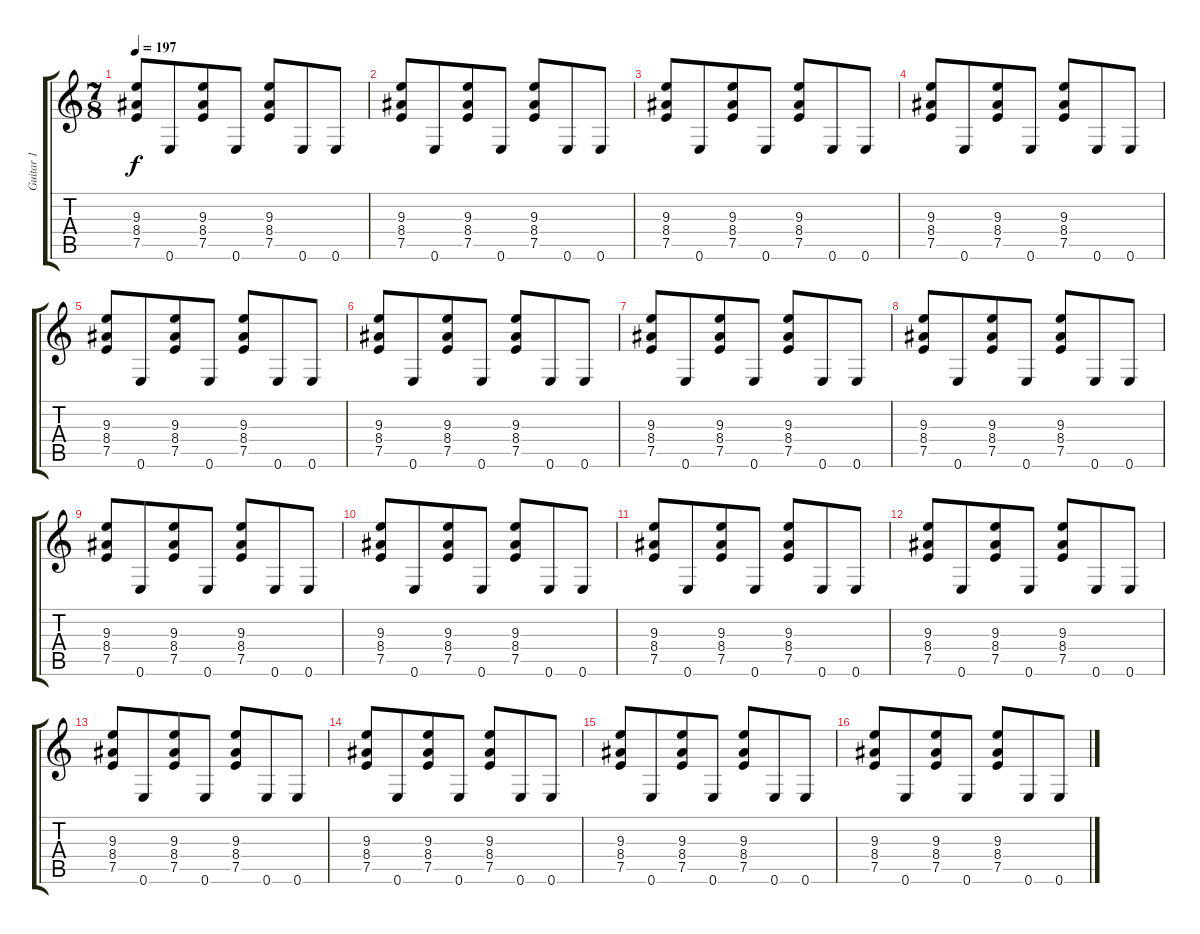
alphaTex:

\track ("Guitar 1" "Guitar 1") {instrument distortionguitar}
\staff {score tabs}
\tuning (E4 B3 G3 D3 A2 E2) {hide}
\ts (7 8)
\tempo 197
\clef g2
\ks c
(9.3 8.4 7.5).8{dy f instrument distortionguitar} 0.6.8 (9.3 8.4 7.5).8 0.6.8 (9.3 8.4 7.5).8 0.6.8 0.6.8 |
(9.3 8.4 7.5).8 0.6.8 (9.3 8.4 7.5).8 0.6.8 (9.3 8.4 7.5).8 0.6.8 0.6.8 |
(9.3 8.4 7.5).8 0.6.8 (9.3 8.4 7.5).8 0.6.8 (9.3 8.4 7.5).8 0.6.8 0.6.8 |
(9.3 8.4 7.5).8 0.6.8 (9.3 8.4 7.5).8 0.6.8 (9.3 8.4 7.5).8 0.6.8 0.6.8 |
(9.3 8.4 7.5).8 0.6.8 (9.3 8.4 7.5).8 0.6.8 (9.3 8.4 7.5).8 0.6.8 0.6.8 |
(9.3 8.4 7.5).8 0.6.8 (9.3 8.4 7.5).8 0.6.8 (9.3 8.4 7.5).8 0.6.8 0.6.8 |
(9.3 8.4 7.5).8 0.6.8 (9.3 8.4 7.5).8 0.6.8 (9.3 8.4 7.5).8 0.6.8 0.6.8 |
(9.3 8.4 7.5).8 0.6.8 (9.3 8.4 7.5).8 0.6.8 (9.3 8.4 7.5).8 0.6.8 0.6.8 |
(9.3 8.4 7.5).8 0.6.8 (9.3 8.4 7.5).8 0.6.8 (9.3 8.4 7.5).8 0.6.8 0.6.8 |
(9.3 8.4 7.5).8 0.6.8 (9.3 8.4 7.5).8 0.6.8 (9.3 8.4 7.5).8 0.6.8 0.6.8 |
(9.3 8.4 7.5).8 0.6.8 (9.3 8.4 7.5).8 0.6.8 (9.3 8.4 7.5).8 0.6.8 0.6.8 |
(9.3 8.4 7.5).8 0.6.8 (9.3 8.4 7.5).8 0.6.8 (9.3 8.4 7.5).8 0.6.8 0.6.8 |
(9.3 8.4 7.5).8 0.6.8 (9.3 8.4 7.5).8 0.6.8 (9.3 8.4 7.5).8 0.6.8 0.6.8 |
(9.3 8.4 7.5).8 0.6.8 (9.3 8.4 7.5).8 0.6.8 (9.3 8.4 7.5).8 0.6.8 0.6.8 |
(9.3 8.4 7.5).8 0.6.8 (9.3 8.4 7.5).8 0.6.8 (9.3 8.4 7.5).8 0.6.8 0.6.8 |
(9.3 8.4 7.5).8 0.6.8 (9.3 8.4 7.5).8 0.6.8 (9.3 8.4 7.5).8 0.6.8 0.6.8
